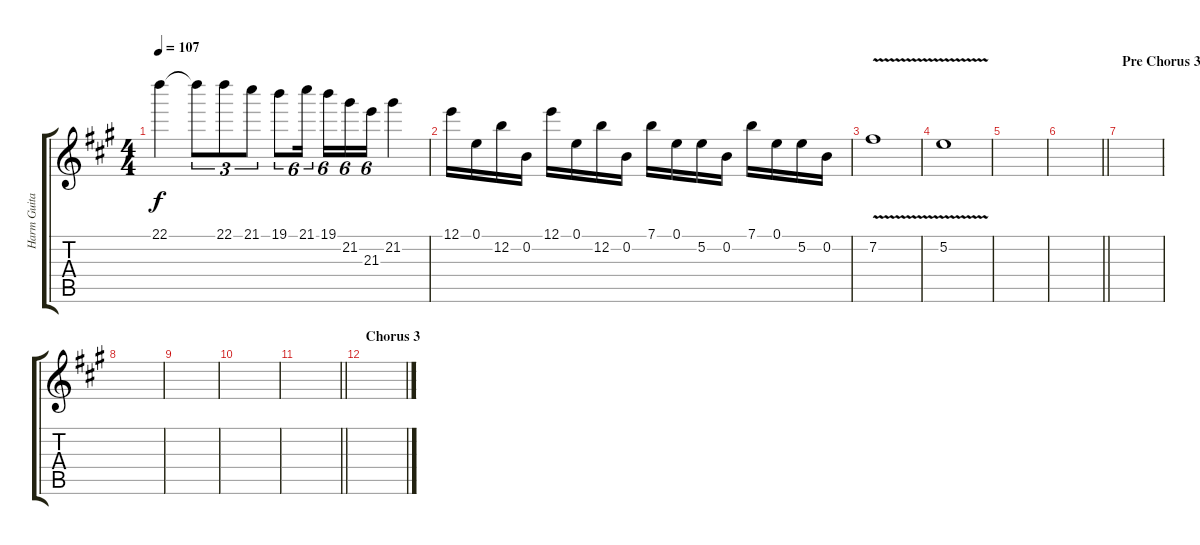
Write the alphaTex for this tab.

\track ("Harm Guitar" "Harm Guita") {instrument overdrivenguitar}
\staff {score tabs}
\tuning (E4 B3 G3 D3 A2 E2) {hide}
\ts (4 4)
\tempo 107
\clef g2
\ks a
22.1{t}.4{dy f} 22.1{t}.8{tu (3 2)} 22.1.8{tu (3 2)} 21.1.8{tu (3 2)} 19.1.8{tu (6 4)} 21.1.16{tu (6 4) beam splitsecondary} 19.1.16{tu (6 4)} 21.2.16{tu (6 4)} 21.3.16{tu (6 4)} 21.2.4 |
12.1.16 0.1.16 12.2.16 0.2.16 12.1.16 0.1.16 12.2.16 0.2.16 7.1.16 0.1.16 5.2.16 0.2.16 7.1.16 0.1.16 5.2.16 0.2.16 |
7.2{v}.1 |
5.2{v}.1 |
|
\barLineRight lightlight
|
\section ("" "Pre Chorus 3")
|
|
|
|
\barLineRight lightlight
|
\section ("" "Chorus 3")
